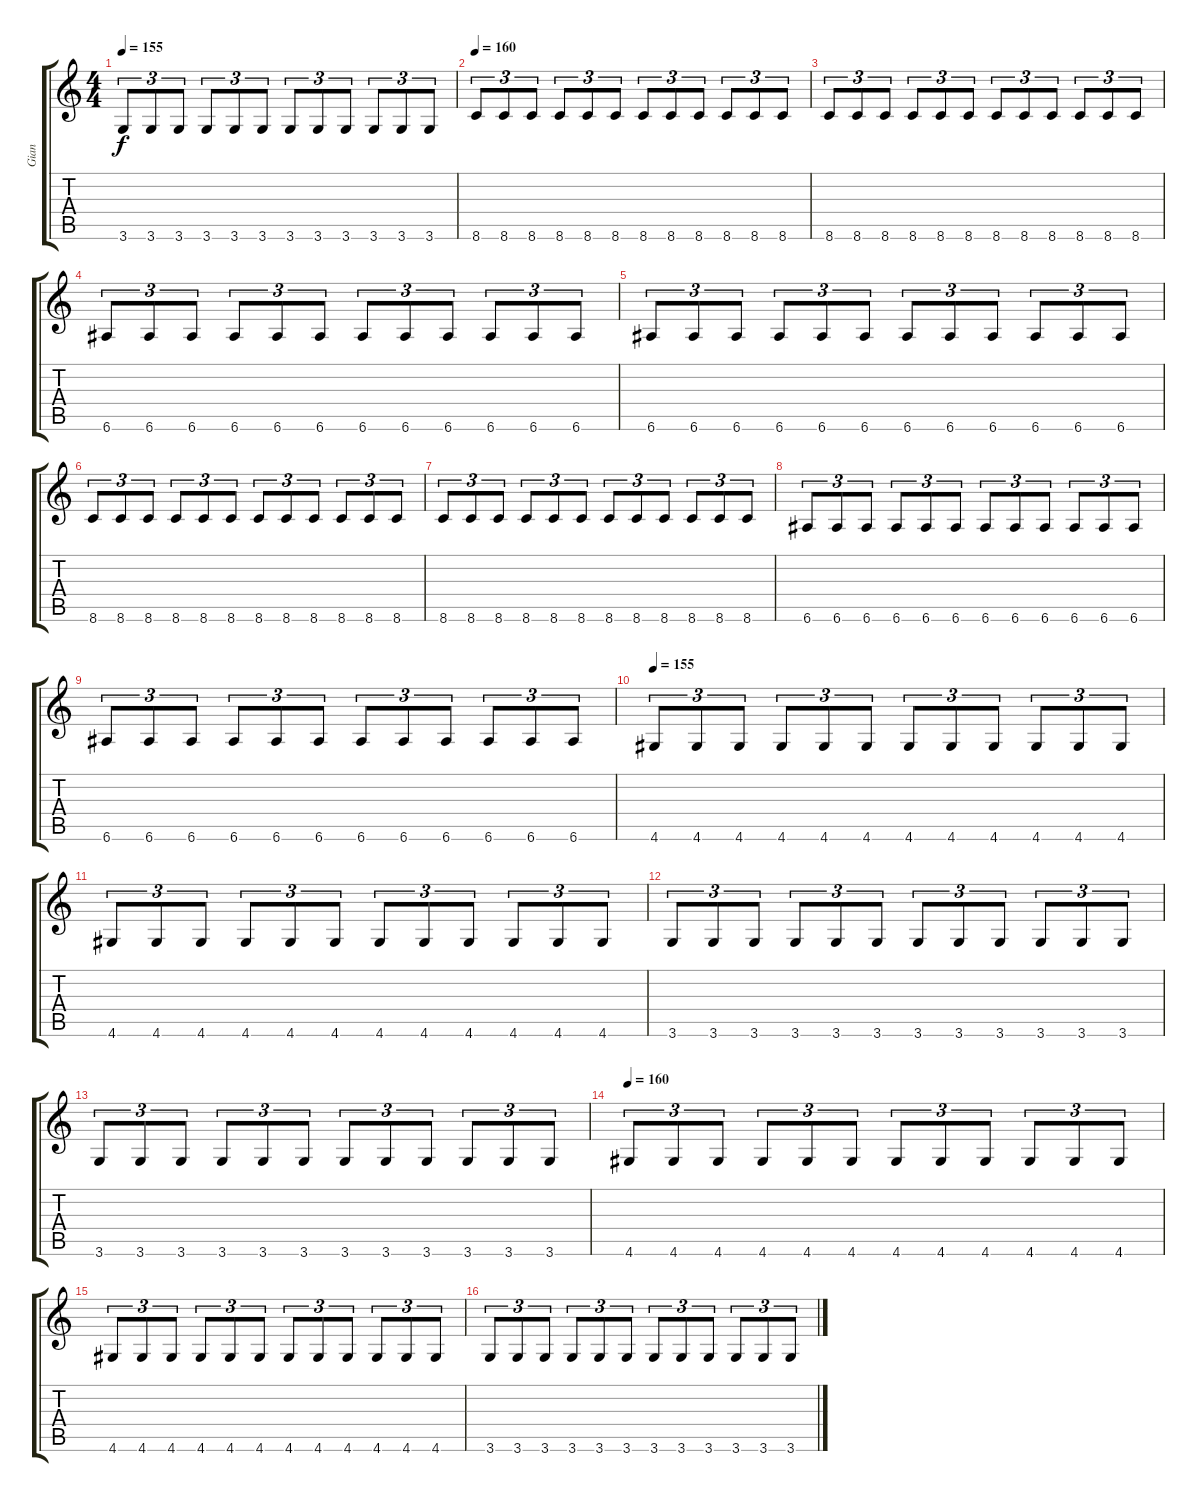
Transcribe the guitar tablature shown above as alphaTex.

\track ("Gian" "Gian") {instrument overdrivenguitar}
\staff {score tabs}
\tuning (E4 B3 G3 D3 A2 E2) {hide}
\ts (4 4)
\tempo 155
\clef g2
\ks c
3.6.8{tu (3 2) dy f} 3.6.8{tu (3 2)} 3.6.8{tu (3 2)} 3.6.8{tu (3 2)} 3.6.8{tu (3 2)} 3.6.8{tu (3 2)} 3.6.8{tu (3 2)} 3.6.8{tu (3 2)} 3.6.8{tu (3 2)} 3.6.8{tu (3 2)} 3.6.8{tu (3 2)} 3.6.8{tu (3 2)} |
\tempo 160
8.6.8{tu (3 2)} 8.6.8{tu (3 2)} 8.6.8{tu (3 2)} 8.6.8{tu (3 2)} 8.6.8{tu (3 2)} 8.6.8{tu (3 2)} 8.6.8{tu (3 2)} 8.6.8{tu (3 2)} 8.6.8{tu (3 2)} 8.6.8{tu (3 2)} 8.6.8{tu (3 2)} 8.6.8{tu (3 2)} |
8.6.8{tu (3 2)} 8.6.8{tu (3 2)} 8.6.8{tu (3 2)} 8.6.8{tu (3 2)} 8.6.8{tu (3 2)} 8.6.8{tu (3 2)} 8.6.8{tu (3 2)} 8.6.8{tu (3 2)} 8.6.8{tu (3 2)} 8.6.8{tu (3 2)} 8.6.8{tu (3 2)} 8.6.8{tu (3 2)} |
6.6.8{tu (3 2)} 6.6.8{tu (3 2)} 6.6.8{tu (3 2)} 6.6.8{tu (3 2)} 6.6.8{tu (3 2)} 6.6.8{tu (3 2)} 6.6.8{tu (3 2)} 6.6.8{tu (3 2)} 6.6.8{tu (3 2)} 6.6.8{tu (3 2)} 6.6.8{tu (3 2)} 6.6.8{tu (3 2)} |
6.6.8{tu (3 2)} 6.6.8{tu (3 2)} 6.6.8{tu (3 2)} 6.6.8{tu (3 2)} 6.6.8{tu (3 2)} 6.6.8{tu (3 2)} 6.6.8{tu (3 2)} 6.6.8{tu (3 2)} 6.6.8{tu (3 2)} 6.6.8{tu (3 2)} 6.6.8{tu (3 2)} 6.6.8{tu (3 2)} |
8.6.8{tu (3 2)} 8.6.8{tu (3 2)} 8.6.8{tu (3 2)} 8.6.8{tu (3 2)} 8.6.8{tu (3 2)} 8.6.8{tu (3 2)} 8.6.8{tu (3 2)} 8.6.8{tu (3 2)} 8.6.8{tu (3 2)} 8.6.8{tu (3 2)} 8.6.8{tu (3 2)} 8.6.8{tu (3 2)} |
8.6.8{tu (3 2)} 8.6.8{tu (3 2)} 8.6.8{tu (3 2)} 8.6.8{tu (3 2)} 8.6.8{tu (3 2)} 8.6.8{tu (3 2)} 8.6.8{tu (3 2)} 8.6.8{tu (3 2)} 8.6.8{tu (3 2)} 8.6.8{tu (3 2)} 8.6.8{tu (3 2)} 8.6.8{tu (3 2)} |
6.6.8{tu (3 2)} 6.6.8{tu (3 2)} 6.6.8{tu (3 2)} 6.6.8{tu (3 2)} 6.6.8{tu (3 2)} 6.6.8{tu (3 2)} 6.6.8{tu (3 2)} 6.6.8{tu (3 2)} 6.6.8{tu (3 2)} 6.6.8{tu (3 2)} 6.6.8{tu (3 2)} 6.6.8{tu (3 2)} |
6.6.8{tu (3 2)} 6.6.8{tu (3 2)} 6.6.8{tu (3 2)} 6.6.8{tu (3 2)} 6.6.8{tu (3 2)} 6.6.8{tu (3 2)} 6.6.8{tu (3 2)} 6.6.8{tu (3 2)} 6.6.8{tu (3 2)} 6.6.8{tu (3 2)} 6.6.8{tu (3 2)} 6.6.8{tu (3 2)} |
\tempo 155
4.6.8{tu (3 2)} 4.6.8{tu (3 2)} 4.6.8{tu (3 2)} 4.6.8{tu (3 2)} 4.6.8{tu (3 2)} 4.6.8{tu (3 2)} 4.6.8{tu (3 2)} 4.6.8{tu (3 2)} 4.6.8{tu (3 2)} 4.6.8{tu (3 2)} 4.6.8{tu (3 2)} 4.6.8{tu (3 2)} |
4.6.8{tu (3 2)} 4.6.8{tu (3 2)} 4.6.8{tu (3 2)} 4.6.8{tu (3 2)} 4.6.8{tu (3 2)} 4.6.8{tu (3 2)} 4.6.8{tu (3 2)} 4.6.8{tu (3 2)} 4.6.8{tu (3 2)} 4.6.8{tu (3 2)} 4.6.8{tu (3 2)} 4.6.8{tu (3 2)} |
3.6.8{tu (3 2)} 3.6.8{tu (3 2)} 3.6.8{tu (3 2)} 3.6.8{tu (3 2)} 3.6.8{tu (3 2)} 3.6.8{tu (3 2)} 3.6.8{tu (3 2)} 3.6.8{tu (3 2)} 3.6.8{tu (3 2)} 3.6.8{tu (3 2)} 3.6.8{tu (3 2)} 3.6.8{tu (3 2)} |
3.6.8{tu (3 2)} 3.6.8{tu (3 2)} 3.6.8{tu (3 2)} 3.6.8{tu (3 2)} 3.6.8{tu (3 2)} 3.6.8{tu (3 2)} 3.6.8{tu (3 2)} 3.6.8{tu (3 2)} 3.6.8{tu (3 2)} 3.6.8{tu (3 2)} 3.6.8{tu (3 2)} 3.6.8{tu (3 2)} |
\tempo 160
4.6.8{tu (3 2)} 4.6.8{tu (3 2)} 4.6.8{tu (3 2)} 4.6.8{tu (3 2)} 4.6.8{tu (3 2)} 4.6.8{tu (3 2)} 4.6.8{tu (3 2)} 4.6.8{tu (3 2)} 4.6.8{tu (3 2)} 4.6.8{tu (3 2)} 4.6.8{tu (3 2)} 4.6.8{tu (3 2)} |
4.6.8{tu (3 2)} 4.6.8{tu (3 2)} 4.6.8{tu (3 2)} 4.6.8{tu (3 2)} 4.6.8{tu (3 2)} 4.6.8{tu (3 2)} 4.6.8{tu (3 2)} 4.6.8{tu (3 2)} 4.6.8{tu (3 2)} 4.6.8{tu (3 2)} 4.6.8{tu (3 2)} 4.6.8{tu (3 2)} |
3.6.8{tu (3 2)} 3.6.8{tu (3 2)} 3.6.8{tu (3 2)} 3.6.8{tu (3 2)} 3.6.8{tu (3 2)} 3.6.8{tu (3 2)} 3.6.8{tu (3 2)} 3.6.8{tu (3 2)} 3.6.8{tu (3 2)} 3.6.8{tu (3 2)} 3.6.8{tu (3 2)} 3.6.8{tu (3 2)}
